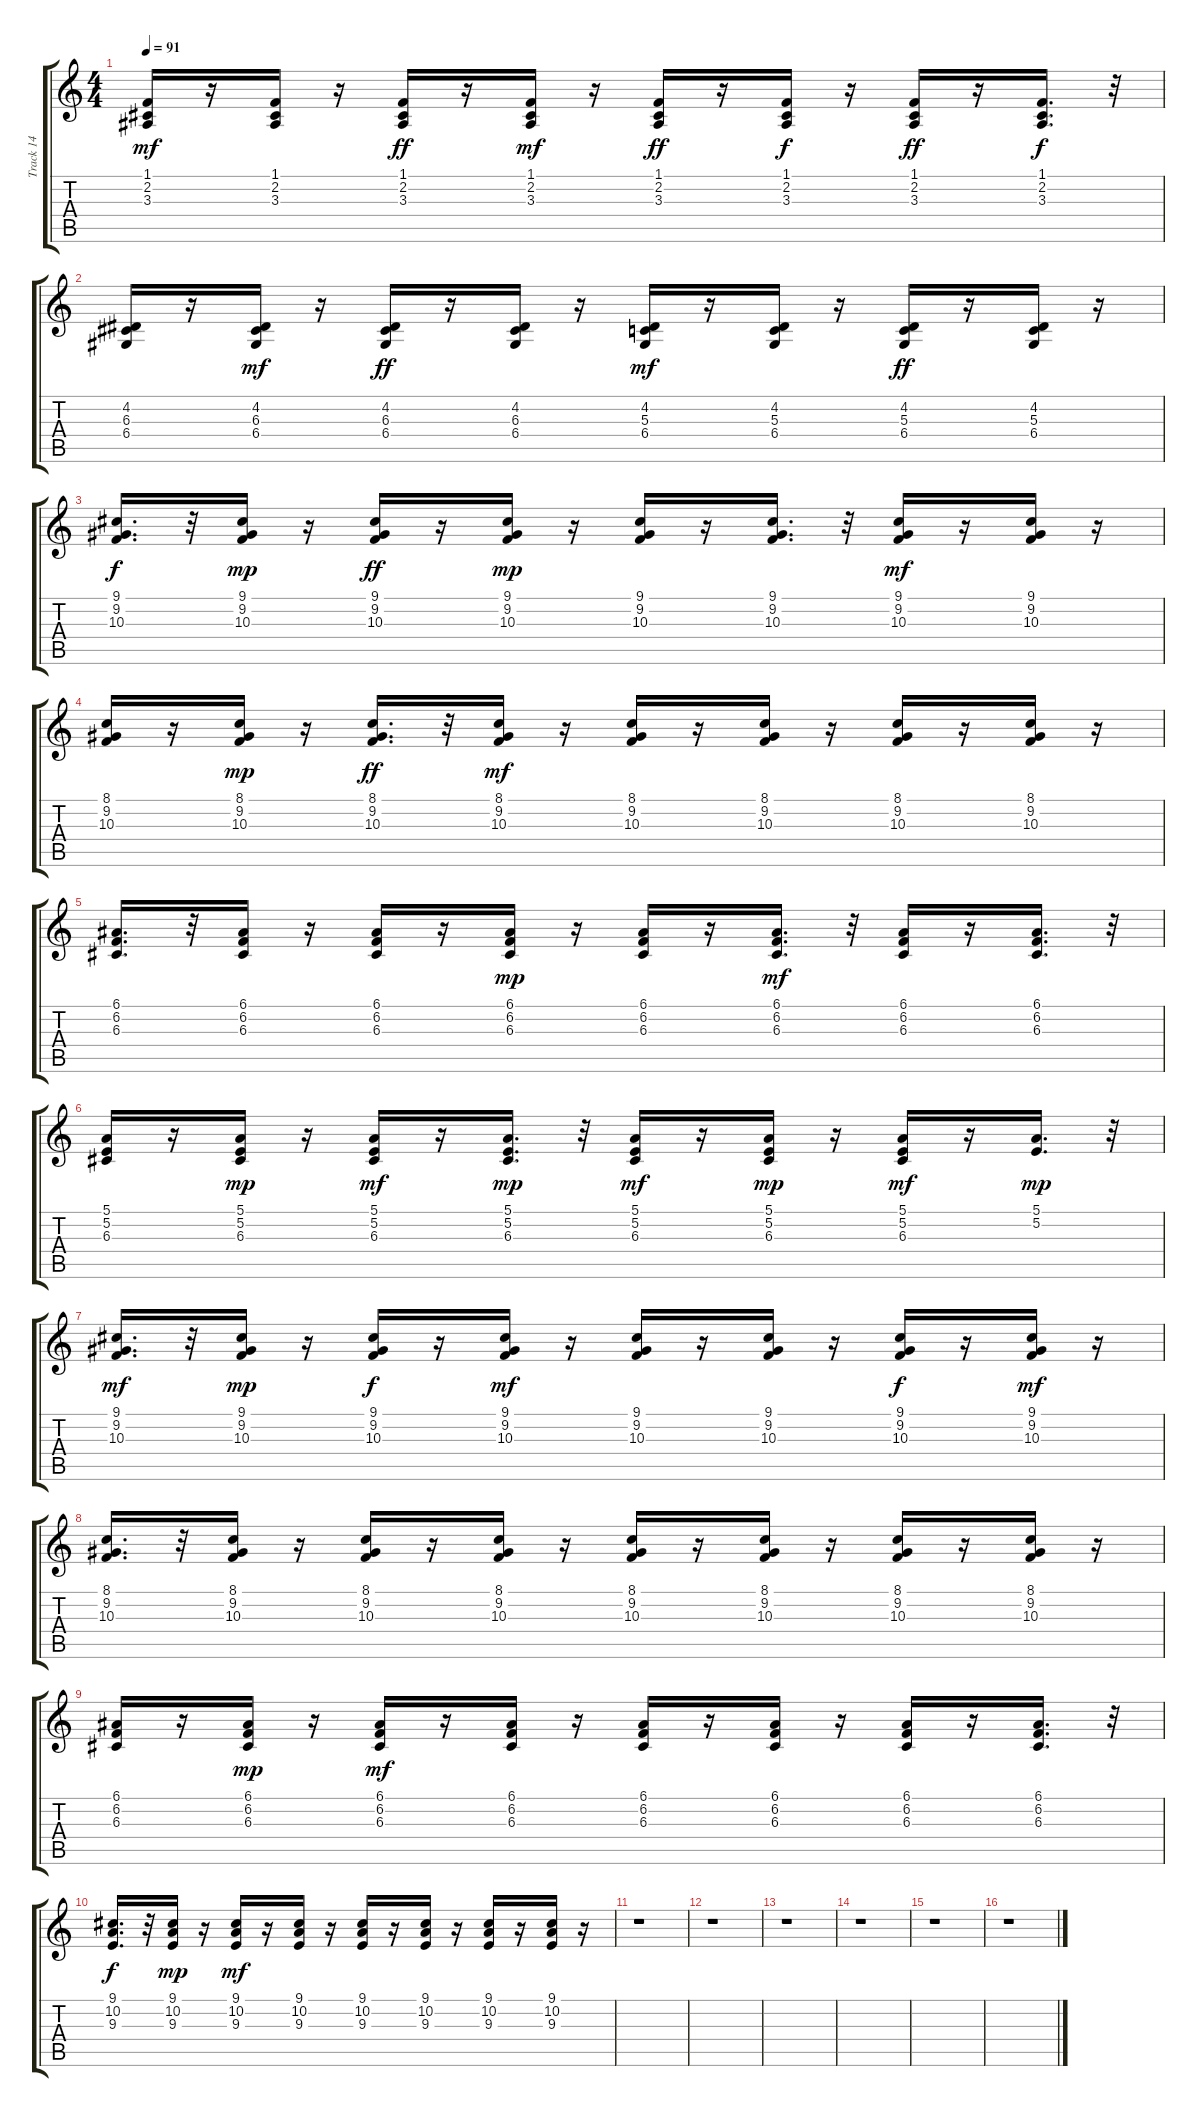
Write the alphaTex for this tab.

\track ("Track 14" "Track 14") {instrument brightacousticpiano}
\staff {score tabs}
\tuning (E4 B3 G3 D3 A2 E2) {hide}
\ts (4 4)
\tempo 91
\clef g2
\ks c
(1.1 2.2 3.3).16{dy mf} r.16 (1.1 2.2 3.3).16 r.16 (1.1 2.2 3.3).16{dy ff} r.16 (1.1 2.2 3.3).16{dy mf} r.16 (1.1 2.2 3.3).16{dy ff} r.16 (1.1 2.2 3.3).16{dy f} r.16 (1.1 2.2 3.3).16{dy ff} r.16 (1.1 2.2 3.3).16{d dy f} r.32 |
(4.2 6.3 6.4).16 r.16 (4.2 6.3 6.4).16{dy mf} r.16 (4.2 6.3 6.4).16{dy ff} r.16 (4.2 6.3 6.4).16 r.16 (4.2 5.3 6.4).16{dy mf} r.16 (4.2 5.3 6.4).16 r.16 (4.2 5.3 6.4).16{dy ff} r.16 (4.2 5.3 6.4).16 r.16 |
(9.1 9.2 10.3).16{d dy f} r.32 (9.1 9.2 10.3).16{dy mp} r.16 (9.1 9.2 10.3).16{dy ff} r.16 (9.1 9.2 10.3).16{dy mp} r.16 (9.1 9.2 10.3).16 r.16 (9.1 9.2 10.3).16{d} r.32 (9.1 9.2 10.3).16{dy mf} r.16 (9.1 9.2 10.3).16 r.16 |
(8.1 9.2 10.3).16 r.16 (8.1 9.2 10.3).16{dy mp} r.16 (8.1 9.2 10.3).16{d dy ff} r.32 (8.1 9.2 10.3).16{dy mf} r.16 (8.1 9.2 10.3).16 r.16 (8.1 9.2 10.3).16 r.16 (8.1 9.2 10.3).16 r.16 (8.1 9.2 10.3).16 r.16 |
(6.1 6.2 6.3).16{d} r.32 (6.1 6.2 6.3).16 r.16 (6.1 6.2 6.3).16 r.16 (6.1 6.2 6.3).16{dy mp} r.16 (6.1 6.2 6.3).16 r.16 (6.1 6.2 6.3).16{d dy mf} r.32 (6.1 6.2 6.3).16 r.16 (6.1 6.2 6.3).16{d} r.32 |
(5.1 5.2 6.3).16 r.16 (5.1 5.2 6.3).16{dy mp} r.16 (5.1 5.2 6.3).16{dy mf} r.16 (5.1 5.2 6.3).16{d dy mp} r.32 (5.1 5.2 6.3).16{dy mf} r.16 (5.1 5.2 6.3).16{dy mp} r.16 (5.1 5.2 6.3).16{dy mf} r.16 (5.1 5.2).16{d dy mp} r.32 |
(9.1 9.2 10.3).16{d dy mf} r.32 (9.1 9.2 10.3).16{dy mp} r.16 (9.1 9.2 10.3).16{dy f} r.16 (9.1 9.2 10.3).16{dy mf} r.16 (9.1 9.2 10.3).16 r.16 (9.1 9.2 10.3).16 r.16 (9.1 9.2 10.3).16{dy f} r.16 (9.1 9.2 10.3).16{dy mf} r.16 |
(8.1 9.2 10.3).16{d} r.32 (8.1 9.2 10.3).16 r.16 (8.1 9.2 10.3).16 r.16 (8.1 9.2 10.3).16 r.16 (8.1 9.2 10.3).16 r.16 (8.1 9.2 10.3).16 r.16 (8.1 9.2 10.3).16 r.16 (8.1 9.2 10.3).16 r.16 |
(6.1 6.2 6.3).16 r.16 (6.1 6.2 6.3).16{dy mp} r.16 (6.1 6.2 6.3).16{dy mf} r.16 (6.1 6.2 6.3).16 r.16 (6.1 6.2 6.3).16 r.16 (6.1 6.2 6.3).16 r.16 (6.1 6.2 6.3).16 r.16 (6.1 6.2 6.3).16{d} r.32 |
(9.1 10.2 9.3).16{d dy f} r.32 (9.1 10.2 9.3).16{dy mp} r.16 (9.1 10.2 9.3).16{dy mf} r.16 (9.1 10.2 9.3).16 r.16 (9.1 10.2 9.3).16 r.16 (9.1 10.2 9.3).16 r.16 (9.1 10.2 9.3).16 r.16 (9.1 10.2 9.3).16 r.16 |
r.1 |
r.1 |
r.1 |
r.1 |
r.1 |
r.1
